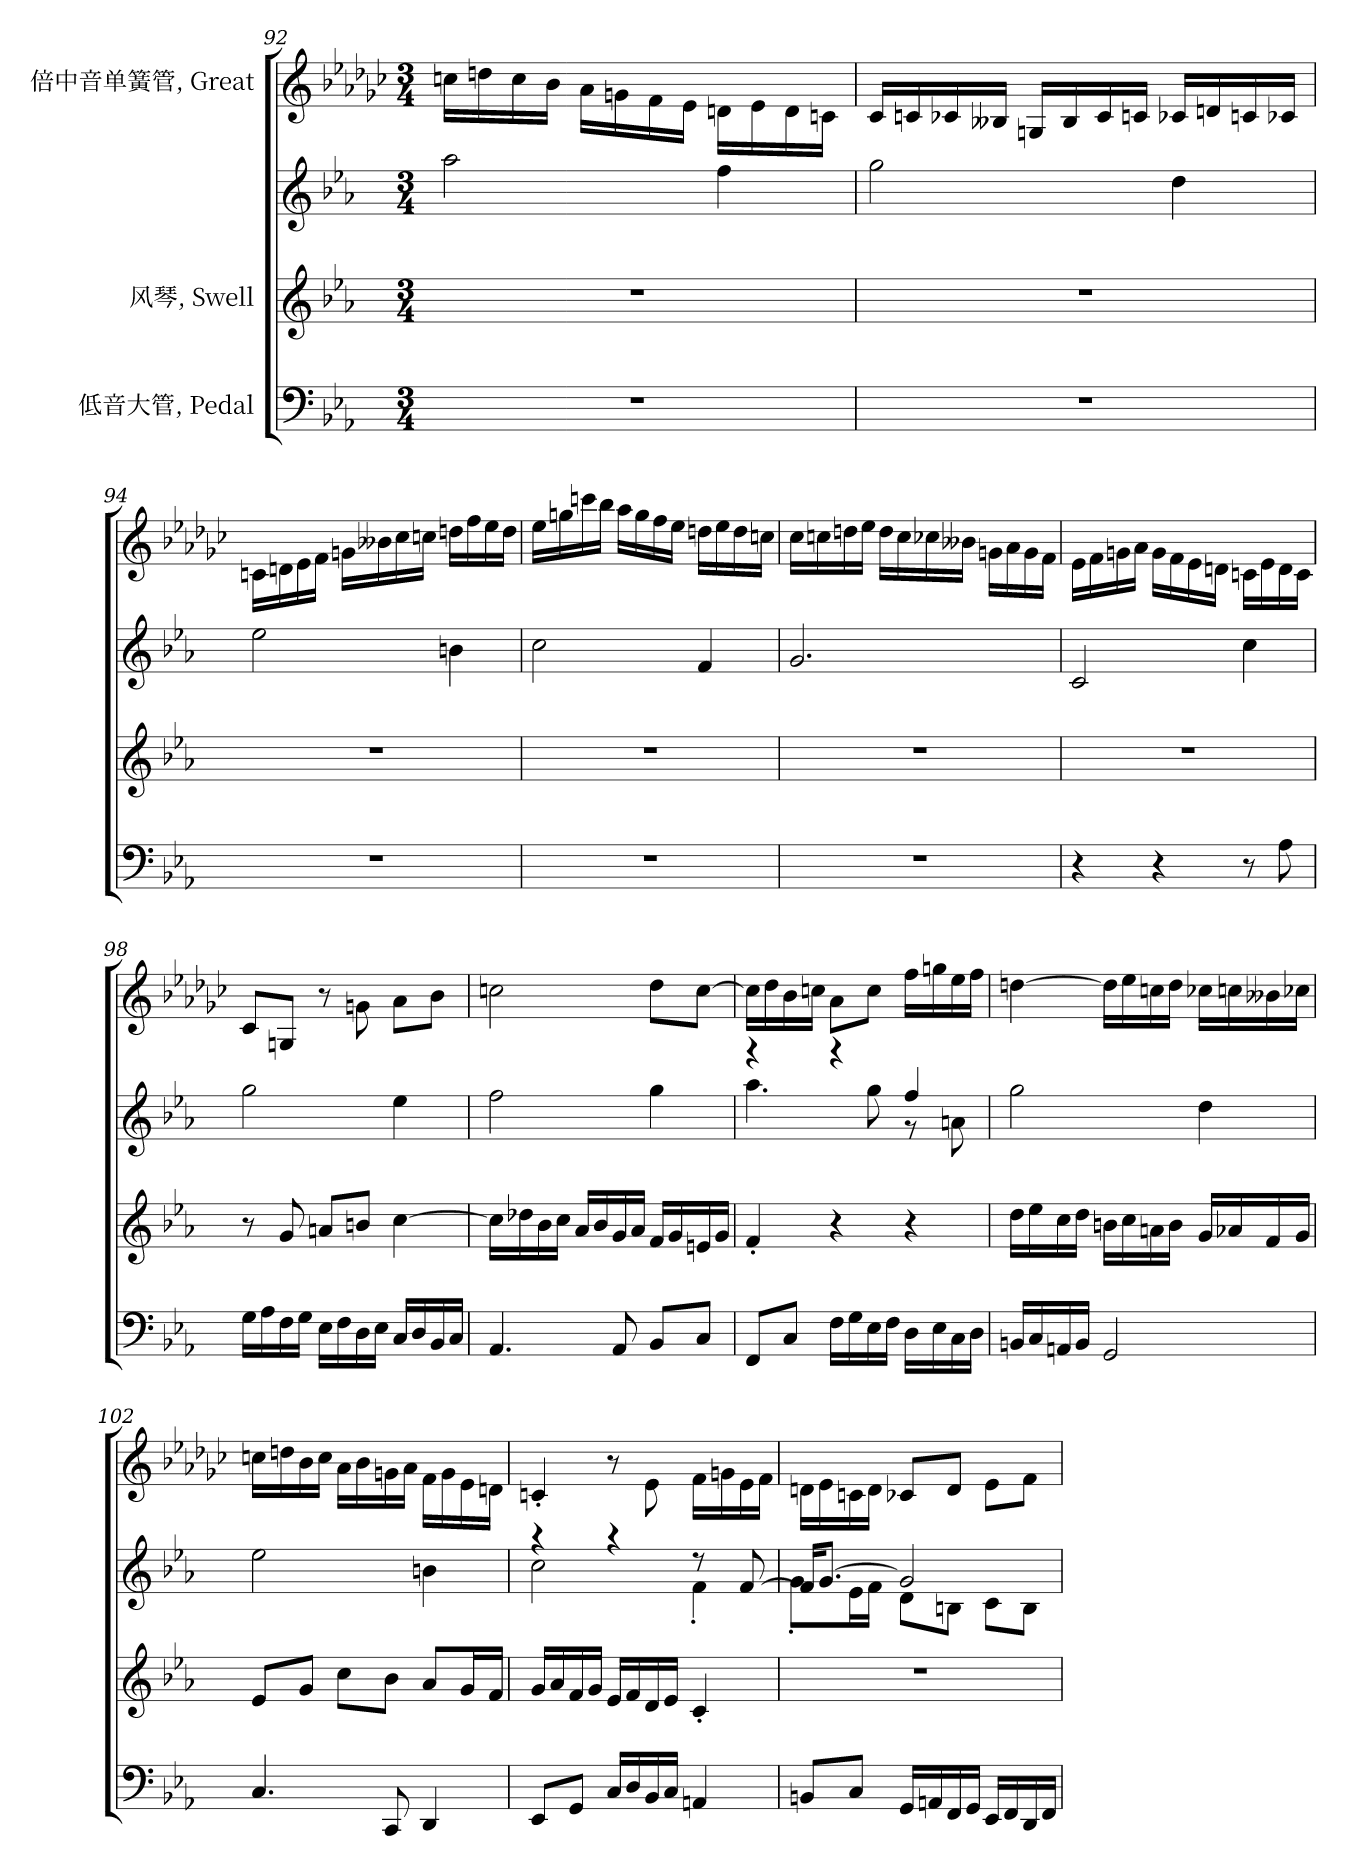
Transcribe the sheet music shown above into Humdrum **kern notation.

**kern	**kern	**kern	**kern
*part3	*part2	*part2	*part1
*staff4	*staff3	*staff2	*staff1
*I"低音大管, Pedal	*I"风琴, Swell	*	*I"倍中音单簧管, Great
!!LO:PB:g=z
*clefF4	*clefG2	*clefG2	*clefG2
*ITrd7c12	*	*	*ITrd12c21
*k[b-e-a-]	*k[b-e-a-]	*k[b-e-a-]	*k[b-e-a-d-g-c-]
*M3/4	*M3/4	*M3/4	*M3/4
=92	=92	=92	=92
2.r	2.r	2aa-\	16cn\LL
.	.	.	16dn\
.	.	.	16c\
.	.	.	16B-\JJ
.	.	.	16A-\LL
.	.	.	16Gn\
.	.	.	16F\
.	.	.	16E-\JJ
.	.	4ff\	16Dn\LL
.	.	.	16E-\
.	.	.	16D\
.	.	.	16Cn\JJ
=93	=93	=93	=93
2.r	2.r	2gg\	16C-/LL
.	.	.	16Cn/
.	.	.	16C-X/
.	.	.	16BB--X/JJ
.	.	.	16GGn/LL
.	.	.	16BB--/
.	.	.	16C-/
.	.	.	16Cn/JJ
.	.	4dd\	16C-X/LL
.	.	.	16Dn/
.	.	.	16Cn/
.	.	.	16C-X/JJ
!!LO:LB:g=z
=94	=94	=94	=94
2.r	2.r	2ee-\	16Cn\LL
.	.	.	16Dn\
.	.	.	16E-\
.	.	.	16F\JJ
.	.	.	16Gn\LL
.	.	.	16B--X\
.	.	.	16c-\
.	.	.	16cn\JJ
.	.	4bn\	16dn\LL
.	.	.	16f\
.	.	.	16e-\
.	.	.	16d\JJ
=95	=95	=95	=95
2.r	2.r	2cc\	16e-\LL
.	.	.	16gn\
.	.	.	16ccn\
.	.	.	16b-\JJ
.	.	.	16a-\LL
.	.	.	16g\
.	.	.	16f\
.	.	.	16e-\JJ
.	.	4f/	16dn\LL
.	.	.	16e-\
.	.	.	16d\
.	.	.	16cn\JJ
!!LO:LB:g=z
=96	=96	=96	=96
2.r	2.r	2.g/	16c-\LL
.	.	.	16cn\
.	.	.	16dn\
.	.	.	16e-\JJ
.	.	.	16d\LL
.	.	.	16c\
.	.	.	16c-X\
.	.	.	16B--X\JJ
.	.	.	16Gn\LL
.	.	.	16A-\
.	.	.	16G\
.	.	.	16F\JJ
=97	=97	=97	=97
4r	2.r	2c/	16E-\LL
.	.	.	16F\
.	.	.	16Gn\
.	.	.	16A-\JJ
4r	.	.	16G\LL
.	.	.	16F\
.	.	.	16E-\
.	.	.	16Dn\JJ
8r	.	4cc\	16Cn\LL
.	.	.	16E-\
8AA-\	.	.	16D\
.	.	.	16C\JJ
!!LO:PB:g=z
=98	=98	=98	=98
16GG\LL	8r	2gg\	8C-/L
16AA-\	.	.	.
16FF\	8g/	.	8GGn/J
16GG\JJ	.	.	.
16EE-\LL	8an/L	.	8r
16FF\	.	.	.
16DD\	8bn/J	.	8Gn\
16EE-\JJ	.	.	.
16CC/LL	[4cc\	4ee-\	8A-\L
16DD/	.	.	.
16BBB-/	.	.	8B-\J
16CC/JJ	.	.	.
=99	=99	=99	=99
4.AAA-/	16cc\LL]	2ff\	2cn\
.	16dd-X\	.	.
.	16b-\	.	.
.	16cc\JJ	.	.
.	16a-/LL	.	.
.	16b-/	.	.
8AAA-/	16g/	.	.
.	16a-/JJ	.	.
8BBB-/L	16f/LL	4gg\	8d-\L
.	16g/	.	.
8CC/J	16en/	.	[8c\J
.	16g/JJ	.	.
=100	=100	=100	=100
*	*	*^	*
8FFF/L	4f'/	4r	4.aa-\	16c\LL]
.	.	.	.	16d-\
8CC/J	.	.	.	16B-\
.	.	.	.	16cn\JJ
16FF\LL	4r	4r	.	8A-\L
16GG\	.	.	.	.
16EE-\	.	.	8gg\	8c\J
16FF\JJ	.	.	.	.
16DD\LL	4r	4ff/	8r	16f\LL
16EE-\	.	.	.	16gn\
16CC\	.	.	8an\	16e-\
16DD\JJ	.	.	.	16f\JJ
*	*	*v	*v	*
!!LO:LB:g=z
=101	=101	=101	=101
16BBBn/LL	16dd\LL	2gg\	[4dn\
16CC/	16ee-\	.	.
16AAAn/	16cc\	.	.
16BBB/JJ	16dd\JJ	.	.
2GGG/	16bn\LL	.	16d\LL]
.	16cc\	.	16e-\
.	16an\	.	16cn\
.	16b\JJ	.	16d\JJ
.	16g/LL	4dd\	16c-X\LL
.	16a-X/	.	16cn\
.	16f/	.	16B--X\
.	16g/JJ	.	16c-X\JJ
=102	=102	=102	=102
4.CC/	8e-/L	2ee-\	16cn\LL
.	.	.	16dn\
.	8g/J	.	16B-\
.	.	.	16c\JJ
.	8cc\L	.	16A-\LL
.	.	.	16B-\
8CCC/	8b-\J	.	16Gn\
.	.	.	16A-\JJ
4DDD/	8a-/L	4bn\	16F\LL
.	.	.	16G\
.	16g/L	.	16E-\
.	16f/JJ	.	16Dn\JJ
!!LO:LB:g=z
=103	=103	=103	=103
*	*	*^	*
8EEE-/L	16g/LL	4r	2cc\	4Cn'/
.	16a-/	.	.	.
8GGG/J	16f/	.	.	.
.	16g/JJ	.	.	.
16CC/LL	16e-/LL	4r	.	8r
16DD/	16f/	.	.	.
16BBB-/	16d/	.	.	8E-\
16CC/JJ	16e-/JJ	.	.	.
4AAAn/	4c'/	8r	4f'\	16F\LL
.	.	.	.	16Gn\
.	.	[8f/	.	16E-\
.	.	.	.	16F\JJ
=104	=104	=104	=104	=104
8BBBn/L	2.r	16f/KL]	8g'\L	16Dn\LL
.	.	[8.g/J	.	16E-\
8CC/J	.	.	16e-\L	16Cn\
.	.	.	16f\JJ	16D\JJ
16GGG/LL	.	2g/]	8d\L	8C-X/L
16AAAn/	.	.	.	.
16FFF/	.	.	8Bn\J	8D/J
16GGG/JJ	.	.	.	.
16EEE-/LL	.	.	8c\L	8E-\L
16FFF/	.	.	.	.
16DDD/	.	.	8B\J	8F\J
16FFF/JJ	.	.	.	.
*	*	*v	*v	*
=	=	=	=
*-	*-	*-	*-
